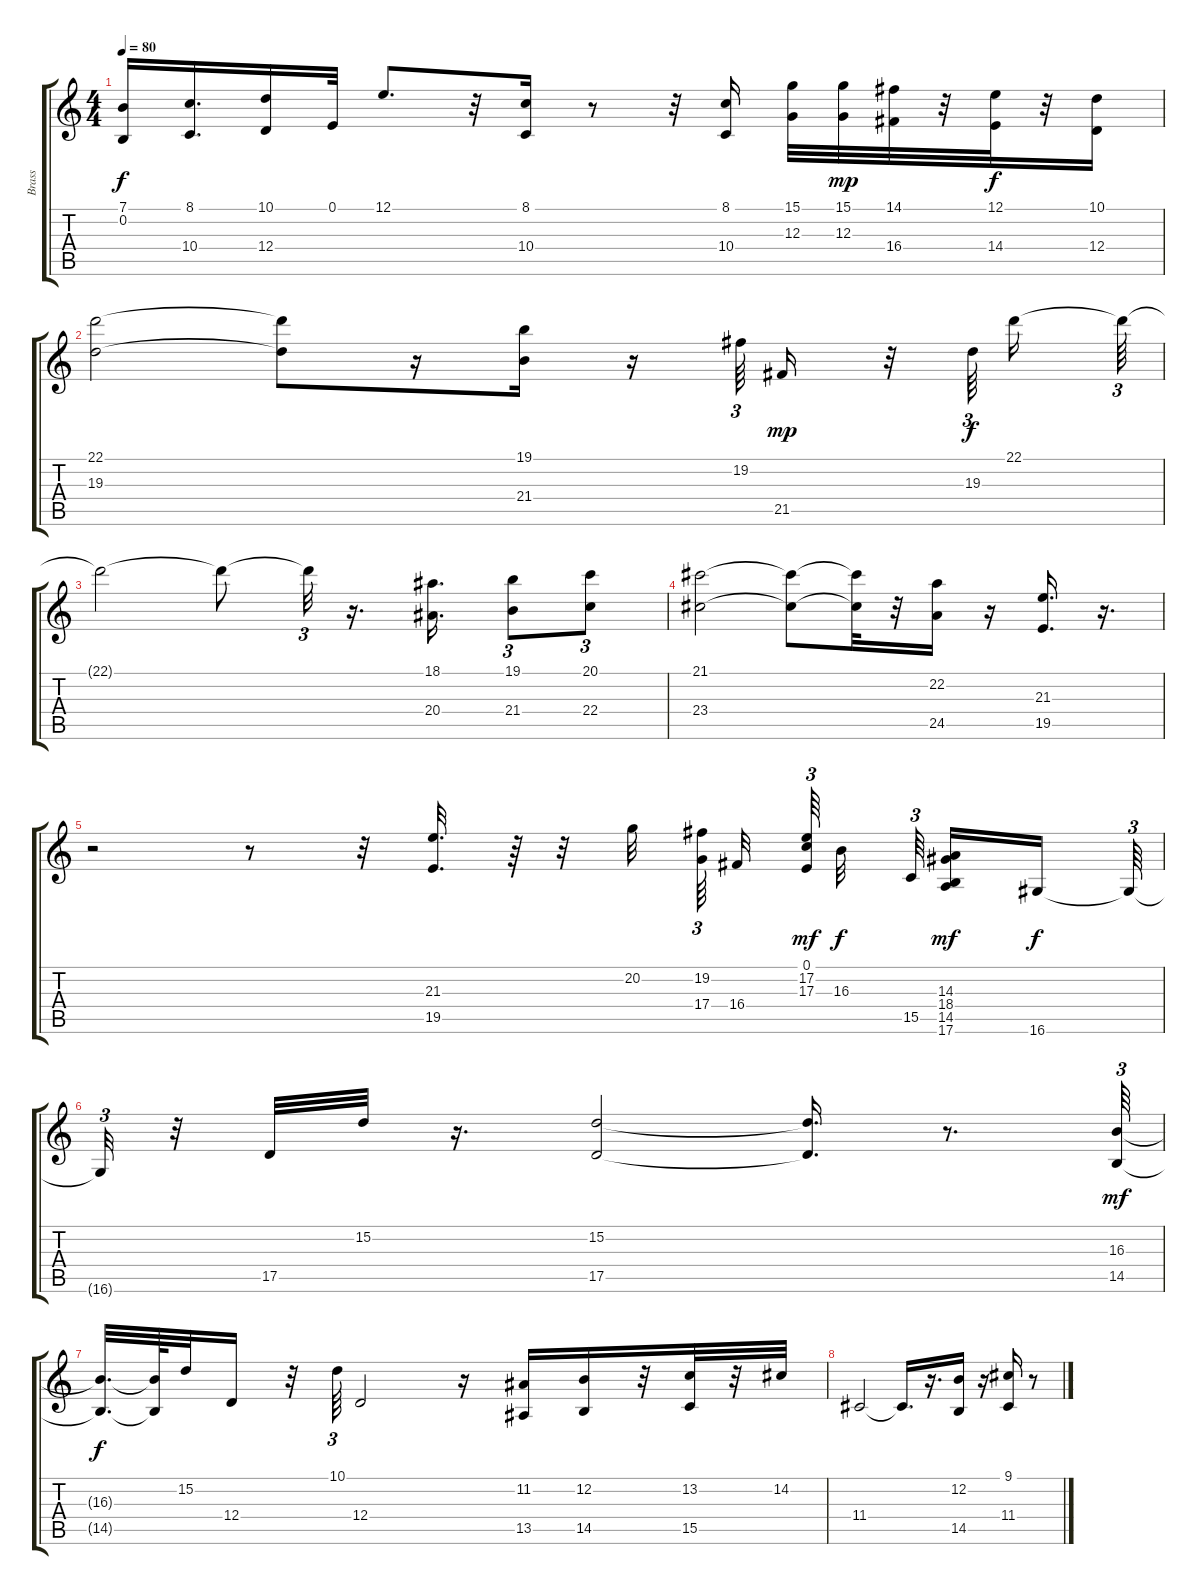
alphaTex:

\track ("Brass" "Brass") {instrument brasssection}
\staff {score tabs}
\tuning (E4 B3 G3 D3 A2 E2) {hide}
\ts (4 4)
\tempo 80
\clef g2
\ks c
(7.1 0.2).16{dy f} (8.1 10.4).16{d} (10.1 12.4).16 0.1.32 12.1.8{d} r.32 (8.1 10.4).16 r.8 r.32 (8.1 10.4).16 (15.1 12.3).32 (15.1 12.3).32{dy mp} (14.1 16.4).32 r.32 (12.1 14.4).32{dy f} r.32 (10.1 12.4).16 |
(22.1 19.3).2 (22.1{t} 19.3{t}).8 r.16 (19.1 21.4).16 r.16 19.2.64{tu (3 2)} 21.5.16{dy mp} r.32 19.3.64{tu (3 2) dy f beam splitsecondary} 22.1.16 22.1{t}.64{tu (3 2)} |
22.1{t}.2 22.1{t}.8 22.1{t}.32{tu (3 2)} r.16{d} (18.1 20.4).16{d} (19.1 21.4).8{tu (3 2)} (20.1 22.4).8{tu (3 2)} |
(21.1 23.4).2 (21.1{t} 23.4{t}).8 (21.1{t} 23.4{t}).32 r.32 (22.2 24.5).16 r.16 (21.3 19.5).16{d} r.16{d} |
r.2 r.8 r.32 (21.3 19.5).32{d volume 13} r.64 r.32 20.2.32{volume 13 beam splitsecondary} (19.2 17.4).64{tu (3 2) beam splitsecondary} 16.4.32{beam splitsecondary} (0.1 17.2 17.3).64{tu (3 2) dy mf volume 13 beam splitsecondary} 16.3.32{dy f beam splitsecondary} 15.5.64{tu (3 2) volume 12 beam splitsecondary} (14.3 18.4 14.5 17.6).16{dy mf} 16.6.16{dy f volume 12} 16.6{t}.64{tu (3 2)} |
16.6{t}.32{tu (3 2)} r.32 17.5.32{volume 12} 15.2.32{volume 12} r.16{d} (15.2 17.5).2{volume 12} (15.2{t} 17.5{t}).16{d} r.8{d} (16.3 14.5).64{tu (3 2) dy mf volume 9} |
(16.3{t} 14.5{t}).32{d dy f} (16.3{t} 14.5{t}).64 15.2.32{volume 9} 12.4.16 r.32 10.1.64{tu (3 2) volume 8} 12.4.2 r.16 (11.2 13.5).16{volume 7} (12.2 14.5).16{volume 7} r.32 (13.2 15.5).32{volume 6} r.32 14.2.32{volume 6} |
11.4.2 11.4{t}.16{d} r.16{d} (12.2 14.5).16{volume 4} r.16 (9.1 11.4).16{volume 4} r.8
